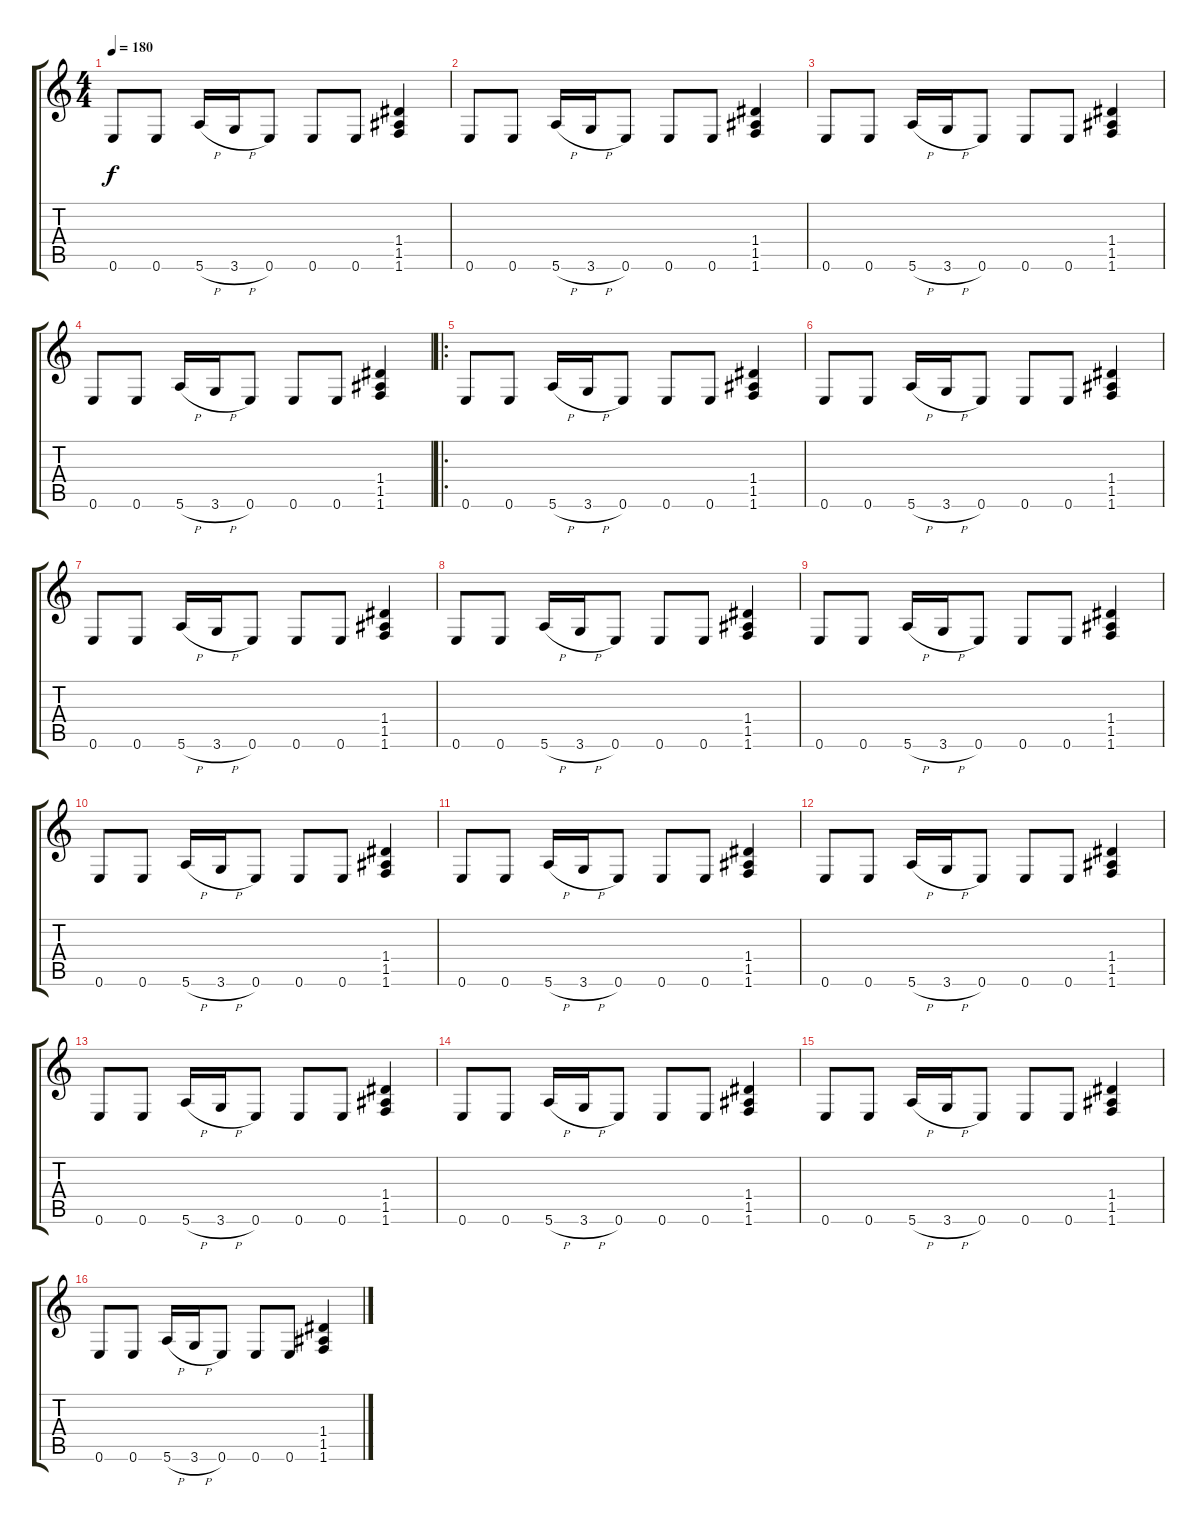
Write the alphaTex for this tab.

\track "" {instrument overdrivenguitar}
\staff {score tabs}
\tuning (E4 B3 G3 D3 A2 E2) {hide}
\ts (4 4)
\tempo 180
\clef g2
\ks c
0.6.8{dy f instrument overdrivenguitar} 0.6.8 5.6{h}.16 3.6{h}.16 0.6.8 0.6.8 0.6.8 (1.4 1.5 1.6).4 |
0.6.8 0.6.8 5.6{h}.16 3.6{h}.16 0.6.8 0.6.8 0.6.8 (1.4 1.5 1.6).4 |
0.6.8 0.6.8 5.6{h}.16 3.6{h}.16 0.6.8 0.6.8 0.6.8 (1.4 1.5 1.6).4 |
0.6.8 0.6.8 5.6{h}.16 3.6{h}.16 0.6.8 0.6.8 0.6.8 (1.4 1.5 1.6).4 |
\ro
0.6.8 0.6.8 5.6{h}.16 3.6{h}.16 0.6.8 0.6.8 0.6.8 (1.4 1.5 1.6).4 |
0.6.8 0.6.8 5.6{h}.16 3.6{h}.16 0.6.8 0.6.8 0.6.8 (1.4 1.5 1.6).4 |
0.6.8 0.6.8 5.6{h}.16 3.6{h}.16 0.6.8 0.6.8 0.6.8 (1.4 1.5 1.6).4 |
0.6.8 0.6.8 5.6{h}.16 3.6{h}.16 0.6.8 0.6.8 0.6.8 (1.4 1.5 1.6).4 |
\section ("" "")
0.6.8{txt ""} 0.6.8 5.6{h}.16 3.6{h}.16 0.6.8 0.6.8 0.6.8 (1.4 1.5 1.6).4 |
0.6.8 0.6.8 5.6{h}.16 3.6{h}.16 0.6.8 0.6.8 0.6.8 (1.4 1.5 1.6).4 |
0.6.8 0.6.8 5.6{h}.16 3.6{h}.16 0.6.8 0.6.8 0.6.8 (1.4 1.5 1.6).4 |
0.6.8 0.6.8 5.6{h}.16 3.6{h}.16 0.6.8 0.6.8 0.6.8 (1.4 1.5 1.6).4 |
0.6.8 0.6.8 5.6{h}.16 3.6{h}.16 0.6.8 0.6.8 0.6.8 (1.4 1.5 1.6).4 |
0.6.8 0.6.8 5.6{h}.16 3.6{h}.16 0.6.8 0.6.8 0.6.8 (1.4 1.5 1.6).4 |
0.6.8 0.6.8 5.6{h}.16 3.6{h}.16 0.6.8 0.6.8 0.6.8 (1.4 1.5 1.6).4 |
0.6.8 0.6.8 5.6{h}.16 3.6{h}.16 0.6.8 0.6.8 0.6.8 (1.4 1.5 1.6).4
